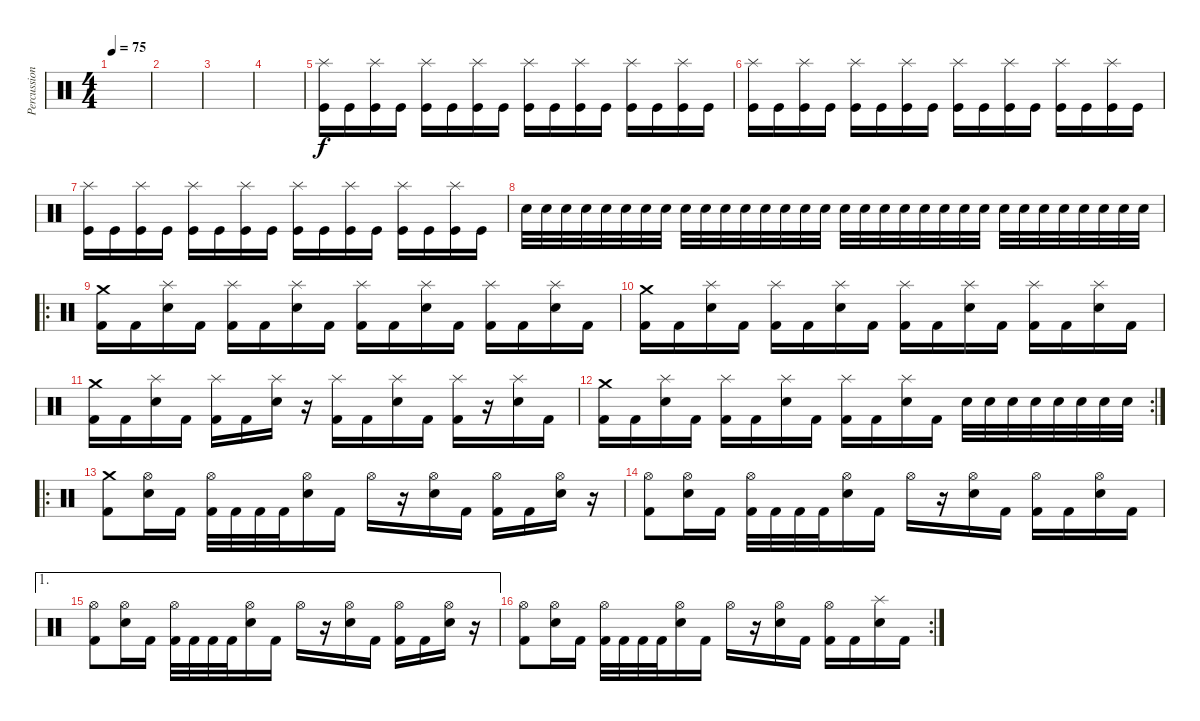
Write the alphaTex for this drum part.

\track ("Percussions" "Percussion") {instrument percussion}
\staff {score}
\articulation defaults
\ts (4 4)
\tempo 75
\clef neutral
\ks c
|
|
|
|
("Splash (hit)" "Kick (hit)").16 "Kick (hit)".16 ("Splash (hit)" "Kick (hit)").16 "Kick (hit)".16 ("Splash (hit)" "Kick (hit)").16 "Kick (hit)".16 ("Splash (hit)" "Kick (hit)").16 "Kick (hit)".16 ("Splash (hit)" "Kick (hit)").16 "Kick (hit)".16 ("Splash (hit)" "Kick (hit)").16 "Kick (hit)".16 ("Splash (hit)" "Kick (hit)").16 "Kick (hit)".16 ("Splash (hit)" "Kick (hit)").16 "Kick (hit)".16 |
("Splash (hit)" "Kick (hit)").16 "Kick (hit)".16 ("Splash (hit)" "Kick (hit)").16 "Kick (hit)".16 ("Splash (hit)" "Kick (hit)").16 "Kick (hit)".16 ("Splash (hit)" "Kick (hit)").16 "Kick (hit)".16 ("Splash (hit)" "Kick (hit)").16 "Kick (hit)".16 ("Splash (hit)" "Kick (hit)").16 "Kick (hit)".16 ("Splash (hit)" "Kick (hit)").16 "Kick (hit)".16 ("Splash (hit)" "Kick (hit)").16 "Kick (hit)".16 |
("Splash (hit)" "Kick (hit)").16 "Kick (hit)".16 ("Splash (hit)" "Kick (hit)").16 "Kick (hit)".16 ("Splash (hit)" "Kick (hit)").16 "Kick (hit)".16 ("Splash (hit)" "Kick (hit)").16 "Kick (hit)".16 ("Splash (hit)" "Kick (hit)").16 "Kick (hit)".16 ("Splash (hit)" "Kick (hit)").16 "Kick (hit)".16 ("Splash (hit)" "Kick (hit)").16 "Kick (hit)".16 ("Splash (hit)" "Kick (hit)").16 "Kick (hit)".16 |
"Snare (hit) 2".32 "Snare (hit) 2".32 "Snare (hit) 2".32 "Snare (hit) 2".32 "Snare (hit) 2".32 "Snare (hit) 2".32 "Snare (hit) 2".32 "Snare (hit) 2".32 "Snare (hit) 2".32 "Snare (hit) 2".32 "Snare (hit) 2".32 "Snare (hit) 2".32 "Snare (hit) 2".32 "Snare (hit) 2".32 "Snare (hit) 2".32 "Snare (hit) 2".32 "Snare (hit) 2".32 "Snare (hit) 2".32 "Snare (hit) 2".32 "Snare (hit) 2".32 "Snare (hit) 2".32 "Snare (hit) 2".32 "Snare (hit) 2".32 "Snare (hit) 2".32 "Snare (hit) 2".32 "Snare (hit) 2".32 "Snare (hit) 2".32 "Snare (hit) 2".32 "Snare (hit) 2".32 "Snare (hit) 2".32 "Snare (hit) 2".32 "Snare (hit) 2".32 |
\ro
("Crash medium (hit)" "Kick (hit) 2").16 "Kick (hit) 2".16 ("Splash (hit)" "Snare (hit) 2").16 "Kick (hit) 2".16 ("Splash (hit)" "Kick (hit) 2").16 "Kick (hit) 2".16 ("Splash (hit)" "Snare (hit) 2").16 "Kick (hit) 2".16 ("Splash (hit)" "Kick (hit) 2").16 "Kick (hit) 2".16 ("Splash (hit)" "Snare (hit) 2").16 "Kick (hit) 2".16 ("Splash (hit)" "Kick (hit) 2").16 "Kick (hit) 2".16 ("Splash (hit)" "Snare (hit) 2").16 "Kick (hit) 2".16 |
("Crash medium (hit)" "Kick (hit) 2").16 "Kick (hit) 2".16 ("Splash (hit)" "Snare (hit) 2").16 "Kick (hit) 2".16 ("Splash (hit)" "Kick (hit) 2").16 "Kick (hit) 2".16 ("Splash (hit)" "Snare (hit) 2").16 "Kick (hit) 2".16 ("Splash (hit)" "Kick (hit) 2").16 "Kick (hit) 2".16 ("Splash (hit)" "Snare (hit) 2").16 "Kick (hit) 2".16 ("Splash (hit)" "Kick (hit) 2").16 "Kick (hit) 2".16 ("Splash (hit)" "Snare (hit) 2").16 "Kick (hit) 2".16 |
("Crash medium (hit)" "Kick (hit) 2").16 "Kick (hit) 2".16 ("Splash (hit)" "Snare (hit) 2").16 "Kick (hit) 2".16 ("Splash (hit)" "Kick (hit) 2").16 "Kick (hit) 2".16 ("Splash (hit)" "Snare (hit) 2").16 r.16 ("Splash (hit)" "Kick (hit) 2").16 "Kick (hit) 2".16 ("Splash (hit)" "Snare (hit) 2").16 "Kick (hit) 2".16 ("Splash (hit)" "Kick (hit) 2").16 r.16 ("Splash (hit)" "Snare (hit) 2").16 "Kick (hit) 2".16 |
\rc 2
("Crash medium (hit)" "Kick (hit) 2").16 "Kick (hit) 2".16 ("Splash (hit)" "Snare (hit) 2").16 "Kick (hit) 2".16 ("Splash (hit)" "Kick (hit) 2").16 "Kick (hit) 2".16 ("Splash (hit)" "Snare (hit) 2").16 "Kick (hit) 2".16 ("Splash (hit)" "Kick (hit) 2").16 "Kick (hit) 2".16 ("Splash (hit)" "Snare (hit) 2").16 "Kick (hit) 2".16 "Snare (hit) 2".32 "Snare (hit) 2".32 "Snare (hit) 2".32 "Snare (hit) 2".32 "Snare (hit) 2".32 "Snare (hit) 2".32 "Snare (hit) 2".32 "Snare (hit) 2".32 |
\ro
("Crash medium (hit)" "Kick (hit) 2").8 ("Hi-Hat (open)" "Snare (hit) 2").16 "Kick (hit) 2".16 ("Hi-Hat (open)" "Kick (hit) 2").32 "Kick (hit) 2".32 "Kick (hit) 2".32 "Kick (hit) 2".32 ("Hi-Hat (open)" "Snare (hit) 2").16 "Kick (hit) 2".16 "Hi-Hat (open)".16 r.16 ("Hi-Hat (open)" "Snare (hit) 2").16 "Kick (hit) 2".16 ("Hi-Hat (open)" "Kick (hit) 2").16 "Kick (hit) 2".16 ("Hi-Hat (open)" "Snare (hit) 2").16 r.16 |
("Hi-Hat (open)" "Kick (hit) 2").8 ("Hi-Hat (open)" "Snare (hit) 2").16 "Kick (hit) 2".16 ("Hi-Hat (open)" "Kick (hit) 2").32 "Kick (hit) 2".32 "Kick (hit) 2".32 "Kick (hit) 2".32 ("Hi-Hat (open)" "Snare (hit) 2").16 "Kick (hit) 2".16 "Hi-Hat (open)".16 r.16 ("Hi-Hat (open)" "Snare (hit) 2").16 "Kick (hit) 2".16 ("Hi-Hat (open)" "Kick (hit) 2").16 "Kick (hit) 2".16 ("Hi-Hat (open)" "Snare (hit) 2").16 "Kick (hit) 2".16 |
\ae 1
("Hi-Hat (open)" "Kick (hit) 2").8 ("Hi-Hat (open)" "Snare (hit) 2").16 "Kick (hit) 2".16 ("Hi-Hat (open)" "Kick (hit) 2").32 "Kick (hit) 2".32 "Kick (hit) 2".32 "Kick (hit) 2".32 ("Hi-Hat (open)" "Snare (hit) 2").16 "Kick (hit) 2".16 "Hi-Hat (open)".16 r.16 ("Hi-Hat (open)" "Snare (hit) 2").16 "Kick (hit) 2".16 ("Hi-Hat (open)" "Kick (hit) 2").16 "Kick (hit) 2".16 ("Hi-Hat (open)" "Snare (hit) 2").16 r.16 |
\rc 2
("Hi-Hat (open)" "Kick (hit) 2").8 ("Hi-Hat (open)" "Snare (hit) 2").16 "Kick (hit) 2".16 ("Hi-Hat (open)" "Kick (hit) 2").32 "Kick (hit) 2".32 "Kick (hit) 2".32 "Kick (hit) 2".32 ("Hi-Hat (open)" "Snare (hit) 2").16 "Kick (hit) 2".16 "Hi-Hat (open)".16 r.16 ("Hi-Hat (open)" "Snare (hit) 2").16 "Kick (hit) 2".16 ("Hi-Hat (open)" "Kick (hit) 2").16 "Kick (hit) 2".16 ("Splash (hit)" "Snare (hit) 2").16 "Kick (hit) 2".16
